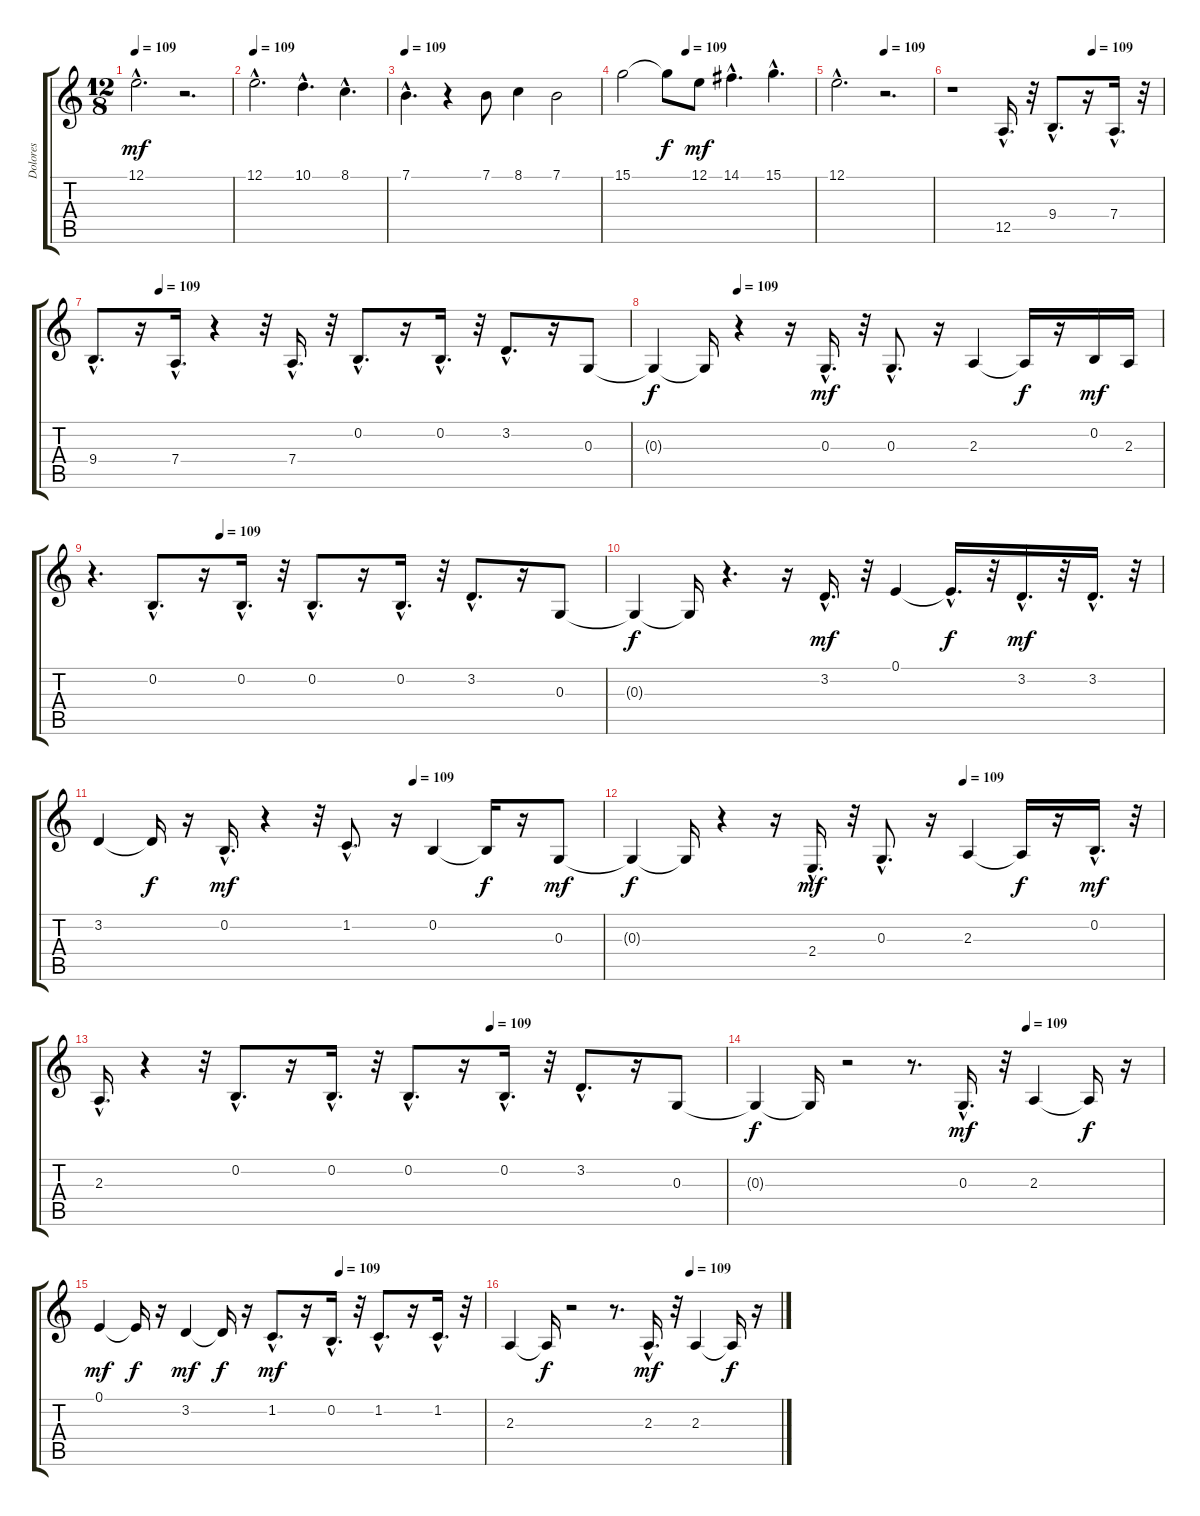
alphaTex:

\track ("Dolores" "Dolores") {instrument panflute}
\staff {score tabs}
\tuning (E4 B3 G3 D3 A2 E2) {hide}
\ts (12 8)
\tempo 109
\clef g2
\ks c
12.1{hac}.2{d dy mf} r.2{d} |
\tempo 109
12.1{hac}.2{d} 10.1{hac}.4{d} 8.1{hac}.4{d} |
\tempo 109
7.1{hac}.4{d} r.4 7.1.8 8.1.4 7.1.2 |
\tempo (109 0.3333333333333333)
15.1.2 15.1{t}.8{dy f} 12.1.8{dy mf} 14.1{hac}.4{d} 15.1{hac}.4{d} |
\tempo (109 0.5)
12.1{hac}.2{d} r.2{d} |
\tempo (109 0.6666666666666666)
r.1 12.5{hac}.16{d} r.32 9.4{hac}.8{d} r.16 7.4{hac}.16{d} r.32 |
\tempo (109 0.125)
9.4{hac}.8{d} r.16 7.4{hac}.16{d} r.4 r.32 7.4{hac}.16{d} r.32 0.2{hac}.8{d} r.16 0.2{hac}.16{d} r.32 3.2{hac}.8{d} r.16 0.3.8 |
\tempo (109 0.16666666666666666)
0.3{t}.4{dy f} 0.3{t}.16 r.4 r.16 0.3{hac}.16{d dy mf} r.32 0.3{hac}.8{d} r.16 2.3.4 2.3{t}.16{dy f} r.16 0.2.16{dy mf} 2.3.16 |
\tempo (109 0.25)
r.4{d} 0.2{hac}.8{d} r.16 0.2{hac}.16{d} r.32 0.2{hac}.8{d} r.16 0.2{hac}.16{d} r.32 3.2{hac}.8{d} r.16 0.3.8 |
0.3{t}.4{dy f} 0.3{t}.16 r.4{d} r.16 3.2{hac}.16{d dy mf} r.32 0.1.4 0.1{hac t}.16{d dy f} r.32 3.2{hac}.16{d dy mf} r.32 3.2{hac}.16{d} r.32 |
\tempo (109 0.625)
3.2.4 3.2{t}.16{dy f} r.16 0.2{hac}.16{d dy mf} r.4 r.32 1.2{hac}.8{d} r.16 0.2.4 0.2{t}.16{dy f} r.16 0.3.8{dy mf} |
\tempo (109 0.625)
0.3{t}.4{dy f} 0.3{t}.16 r.4 r.16 2.4{hac}.16{d dy mf} r.32 0.3{hac}.8{d} r.16 2.3.4 2.3{t}.16{dy f} r.16 0.2{hac}.16{d dy mf} r.32 |
\tempo (109 0.625)
2.3{hac}.16{d} r.4 r.32 0.2{hac}.8{d} r.16 0.2{hac}.16{d} r.32 0.2{hac}.8{d} r.16 0.2{hac}.16{d} r.32 3.2{hac}.8{d} r.16 0.3.8 |
\tempo (109 0.6666666666666666)
0.3{t}.4{dy f} 0.3{t}.16 r.2 r.8{d} 0.3{hac}.16{d dy mf} r.32 2.3.4 2.3{t}.16{dy f} r.16 |
\tempo (109 0.625)
0.1.4{dy mf} 0.1{t}.16{dy f} r.16 3.2.4{dy mf} 3.2{t}.16{dy f} r.16 1.2{hac}.8{d dy mf} r.16 0.2{hac}.16{d} r.32 1.2{hac}.8{d} r.16 1.2{hac}.16{d} r.32 |
\tempo (109 0.6666666666666666)
2.3.4 2.3{t}.16{dy f} r.2 r.8{d} 2.3{hac}.16{d dy mf} r.32 2.3.4 2.3{t}.16{dy f} r.16
